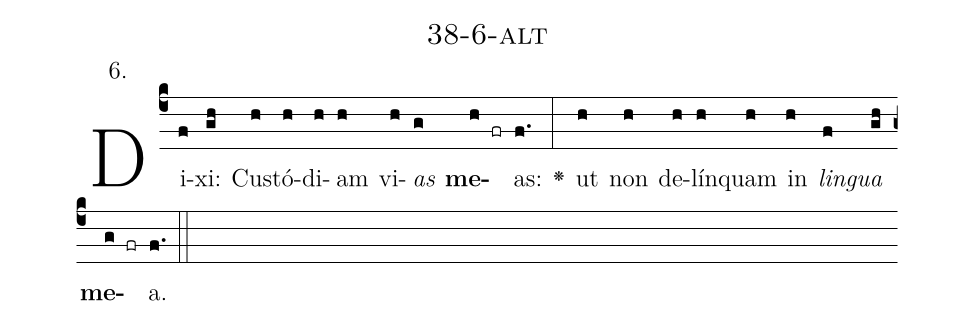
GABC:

name: 38-6-alt;
annotation: 6.;
%%
(c4)Di(f)xi:(gh) Cus(h)tó(h)di(h)am(h) vi(h)<i>as</i>(g) <b>me</b>(h fr)as:(f.) <v>\greheightstar</v>(:) ut(h) non(h) de(h)lín(h)quam(h) in(h) <i>lin</i>(f)<i>gua</i>(gh) <b>me</b>(g fr)a.(f.) (::)


%E(h) u(h) o(f) u(gh) a(g) e.(f.) (::)
